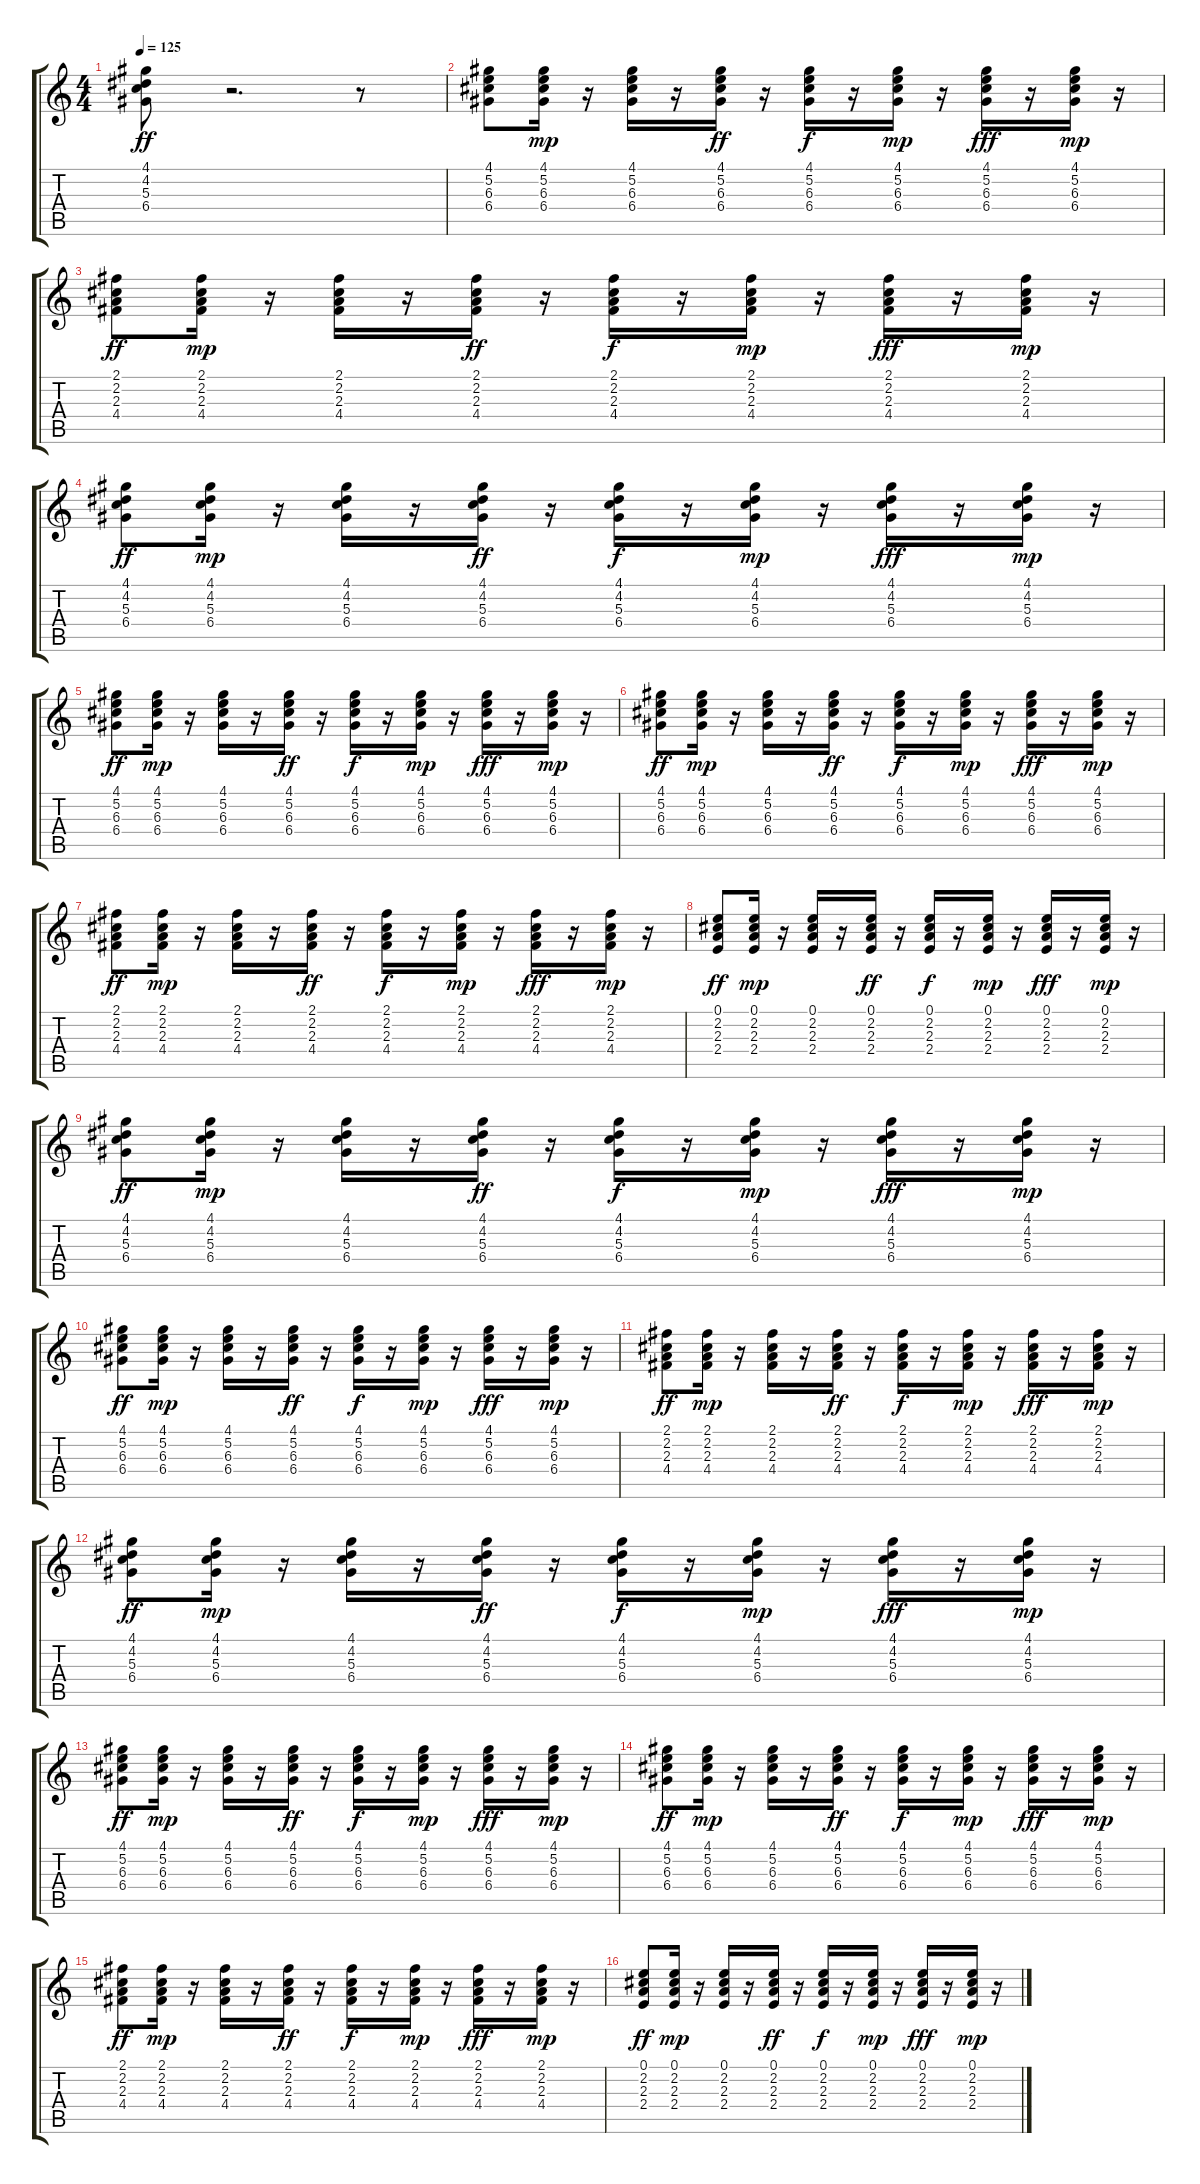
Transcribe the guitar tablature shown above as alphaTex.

\track "" {instrument acousticguitarsteel}
\staff {score tabs}
\tuning (E4 B3 G3 D3 A2 E2) {hide}
\ts (4 4)
\tempo 125
\clef g2
\ks c
(4.1 4.2 5.3 6.4).8{dy ff} r.2{d} r.8 |
(4.1 5.2 6.3 6.4).8 (4.1 5.2 6.3 6.4).16{dy mp} r.16 (4.1 5.2 6.3 6.4).16 r.16 (4.1 5.2 6.3 6.4).16{dy ff} r.16 (4.1 5.2 6.3 6.4).16{dy f} r.16 (4.1 5.2 6.3 6.4).16{dy mp} r.16 (4.1 5.2 6.3 6.4).16{dy fff} r.16 (4.1 5.2 6.3 6.4).16{dy mp} r.16 |
(2.1 2.2 2.3 4.4).8{dy ff} (2.1 2.2 2.3 4.4).16{dy mp} r.16 (2.1 2.2 2.3 4.4).16 r.16 (2.1 2.2 2.3 4.4).16{dy ff} r.16 (2.1 2.2 2.3 4.4).16{dy f} r.16 (2.1 2.2 2.3 4.4).16{dy mp} r.16 (2.1 2.2 2.3 4.4).16{dy fff} r.16 (2.1 2.2 2.3 4.4).16{dy mp} r.16 |
(4.1 4.2 5.3 6.4).8{dy ff} (4.1 4.2 5.3 6.4).16{dy mp} r.16 (4.1 4.2 5.3 6.4).16 r.16 (4.1 4.2 5.3 6.4).16{dy ff} r.16 (4.1 4.2 5.3 6.4).16{dy f} r.16 (4.1 4.2 5.3 6.4).16{dy mp} r.16 (4.1 4.2 5.3 6.4).16{dy fff} r.16 (4.1 4.2 5.3 6.4).16{dy mp} r.16 |
(4.1 5.2 6.3 6.4).8{dy ff} (4.1 5.2 6.3 6.4).16{dy mp} r.16 (4.1 5.2 6.3 6.4).16 r.16 (4.1 5.2 6.3 6.4).16{dy ff} r.16 (4.1 5.2 6.3 6.4).16{dy f} r.16 (4.1 5.2 6.3 6.4).16{dy mp} r.16 (4.1 5.2 6.3 6.4).16{dy fff} r.16 (4.1 5.2 6.3 6.4).16{dy mp} r.16 |
(4.1 5.2 6.3 6.4).8{dy ff} (4.1 5.2 6.3 6.4).16{dy mp} r.16 (4.1 5.2 6.3 6.4).16 r.16 (4.1 5.2 6.3 6.4).16{dy ff} r.16 (4.1 5.2 6.3 6.4).16{dy f} r.16 (4.1 5.2 6.3 6.4).16{dy mp} r.16 (4.1 5.2 6.3 6.4).16{dy fff} r.16 (4.1 5.2 6.3 6.4).16{dy mp} r.16 |
(2.1 2.2 2.3 4.4).8{dy ff} (2.1 2.2 2.3 4.4).16{dy mp} r.16 (2.1 2.2 2.3 4.4).16 r.16 (2.1 2.2 2.3 4.4).16{dy ff} r.16 (2.1 2.2 2.3 4.4).16{dy f} r.16 (2.1 2.2 2.3 4.4).16{dy mp} r.16 (2.1 2.2 2.3 4.4).16{dy fff} r.16 (2.1 2.2 2.3 4.4).16{dy mp} r.16 |
(0.1 2.2 2.3 2.4).8{dy ff} (0.1 2.2 2.3 2.4).16{dy mp} r.16 (0.1 2.2 2.3 2.4).16 r.16 (0.1 2.2 2.3 2.4).16{dy ff} r.16 (0.1 2.2 2.3 2.4).16{dy f} r.16 (0.1 2.2 2.3 2.4).16{dy mp} r.16 (0.1 2.2 2.3 2.4).16{dy fff} r.16 (0.1 2.2 2.3 2.4).16{dy mp} r.16 |
(4.1 4.2 5.3 6.4).8{dy ff} (4.1 4.2 5.3 6.4).16{dy mp} r.16 (4.1 4.2 5.3 6.4).16 r.16 (4.1 4.2 5.3 6.4).16{dy ff} r.16 (4.1 4.2 5.3 6.4).16{dy f} r.16 (4.1 4.2 5.3 6.4).16{dy mp} r.16 (4.1 4.2 5.3 6.4).16{dy fff} r.16 (4.1 4.2 5.3 6.4).16{dy mp} r.16 |
(4.1 5.2 6.3 6.4).8{dy ff} (4.1 5.2 6.3 6.4).16{dy mp} r.16 (4.1 5.2 6.3 6.4).16 r.16 (4.1 5.2 6.3 6.4).16{dy ff} r.16 (4.1 5.2 6.3 6.4).16{dy f} r.16 (4.1 5.2 6.3 6.4).16{dy mp} r.16 (4.1 5.2 6.3 6.4).16{dy fff} r.16 (4.1 5.2 6.3 6.4).16{dy mp} r.16 |
(2.1 2.2 2.3 4.4).8{dy ff} (2.1 2.2 2.3 4.4).16{dy mp} r.16 (2.1 2.2 2.3 4.4).16 r.16 (2.1 2.2 2.3 4.4).16{dy ff} r.16 (2.1 2.2 2.3 4.4).16{dy f} r.16 (2.1 2.2 2.3 4.4).16{dy mp} r.16 (2.1 2.2 2.3 4.4).16{dy fff} r.16 (2.1 2.2 2.3 4.4).16{dy mp} r.16 |
(4.1 4.2 5.3 6.4).8{dy ff} (4.1 4.2 5.3 6.4).16{dy mp} r.16 (4.1 4.2 5.3 6.4).16 r.16 (4.1 4.2 5.3 6.4).16{dy ff} r.16 (4.1 4.2 5.3 6.4).16{dy f} r.16 (4.1 4.2 5.3 6.4).16{dy mp} r.16 (4.1 4.2 5.3 6.4).16{dy fff} r.16 (4.1 4.2 5.3 6.4).16{dy mp} r.16 |
(4.1 5.2 6.3 6.4).8{dy ff} (4.1 5.2 6.3 6.4).16{dy mp} r.16 (4.1 5.2 6.3 6.4).16 r.16 (4.1 5.2 6.3 6.4).16{dy ff} r.16 (4.1 5.2 6.3 6.4).16{dy f} r.16 (4.1 5.2 6.3 6.4).16{dy mp} r.16 (4.1 5.2 6.3 6.4).16{dy fff} r.16 (4.1 5.2 6.3 6.4).16{dy mp} r.16 |
(4.1 5.2 6.3 6.4).8{dy ff} (4.1 5.2 6.3 6.4).16{dy mp} r.16 (4.1 5.2 6.3 6.4).16 r.16 (4.1 5.2 6.3 6.4).16{dy ff} r.16 (4.1 5.2 6.3 6.4).16{dy f} r.16 (4.1 5.2 6.3 6.4).16{dy mp} r.16 (4.1 5.2 6.3 6.4).16{dy fff} r.16 (4.1 5.2 6.3 6.4).16{dy mp} r.16 |
(2.1 2.2 2.3 4.4).8{dy ff} (2.1 2.2 2.3 4.4).16{dy mp} r.16 (2.1 2.2 2.3 4.4).16 r.16 (2.1 2.2 2.3 4.4).16{dy ff} r.16 (2.1 2.2 2.3 4.4).16{dy f} r.16 (2.1 2.2 2.3 4.4).16{dy mp} r.16 (2.1 2.2 2.3 4.4).16{dy fff} r.16 (2.1 2.2 2.3 4.4).16{dy mp} r.16 |
(0.1 2.2 2.3 2.4).8{dy ff} (0.1 2.2 2.3 2.4).16{dy mp} r.16 (0.1 2.2 2.3 2.4).16 r.16 (0.1 2.2 2.3 2.4).16{dy ff} r.16 (0.1 2.2 2.3 2.4).16{dy f} r.16 (0.1 2.2 2.3 2.4).16{dy mp} r.16 (0.1 2.2 2.3 2.4).16{dy fff} r.16 (0.1 2.2 2.3 2.4).16{dy mp} r.16
